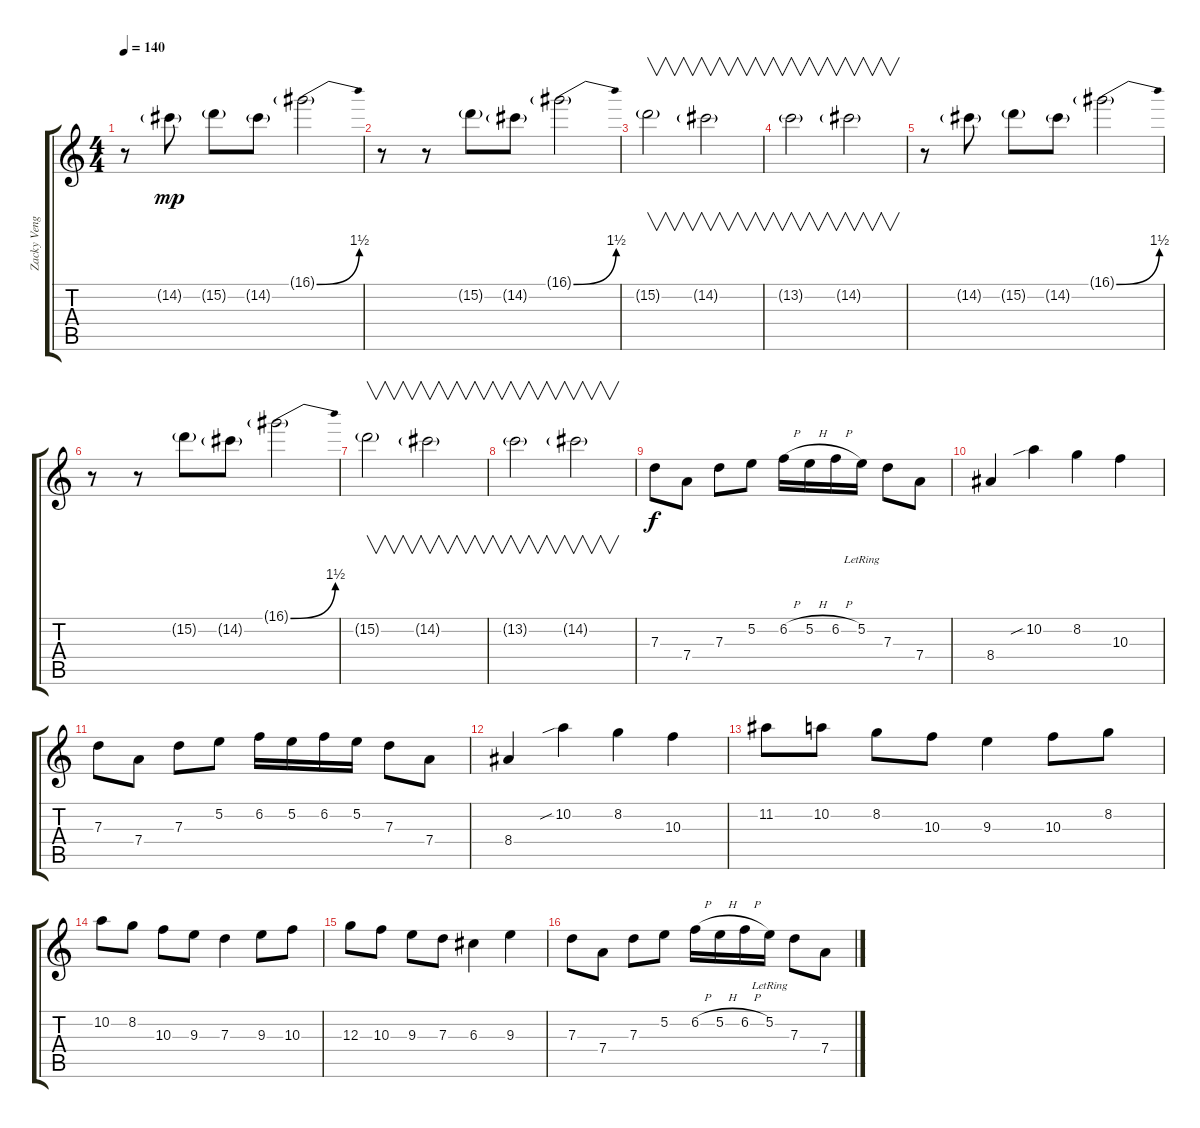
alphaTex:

\track ("Zacky Vengeance" "Zacky Veng") {instrument overdrivenguitar}
\staff {score tabs}
\tuning (E4 B3 G3 D3 A2 E2) {hide}
\ts (4 4)
\tempo 140
\clef g2
\ks c
r.8{dy mp} 14.2{g}.8 15.2{g}.8 14.2{g}.8 16.1{be (bend 0 0 60 6) g}.2 |
r.8 r.8 15.2{g}.8 14.2{g}.8 16.1{be (bend 0 0 60 6) g}.2 |
15.2{g}.2{v} 14.2{g}.2{v} |
13.2{g}.2{v} 14.2{g}.2{v} |
r.8 14.2{g}.8 15.2{g}.8 14.2{g}.8 16.1{be (bend 0 0 60 6) g}.2 |
r.8 r.8 15.2{g}.8 14.2{g}.8 16.1{be (bend 0 0 60 6) g}.2 |
15.2{g}.2{v} 14.2{g}.2{v} |
13.2{g}.2{v} 14.2{g}.2{v} |
7.3.8{dy f} 7.4.8 7.3.8 5.2.8 6.2{h}.16 5.2{h}.16 6.2{h}.16 5.2{lr}.16 7.3.8 7.4.8 |
8.4.4 10.2{sib}.4 8.2.4 10.3.4 |
7.3.8 7.4.8 7.3.8 5.2.8 6.2.16 5.2.16 6.2.16 5.2.16 7.3.8 7.4.8 |
8.4.4 10.2{sib}.4 8.2.4 10.3.4 |
11.2.8 10.2.8 8.2.8 10.3.8 9.3.4 10.3.8 8.2.8 |
10.2.8 8.2.8 10.3.8 9.3.8 7.3.4 9.3.8 10.3.8 |
12.3.8 10.3.8 9.3.8 7.3.8 6.3.4 9.3.4 |
7.3.8 7.4.8 7.3.8 5.2.8 6.2{h}.16 5.2{h}.16 6.2{h}.16 5.2{lr}.16 7.3.8 7.4.8
